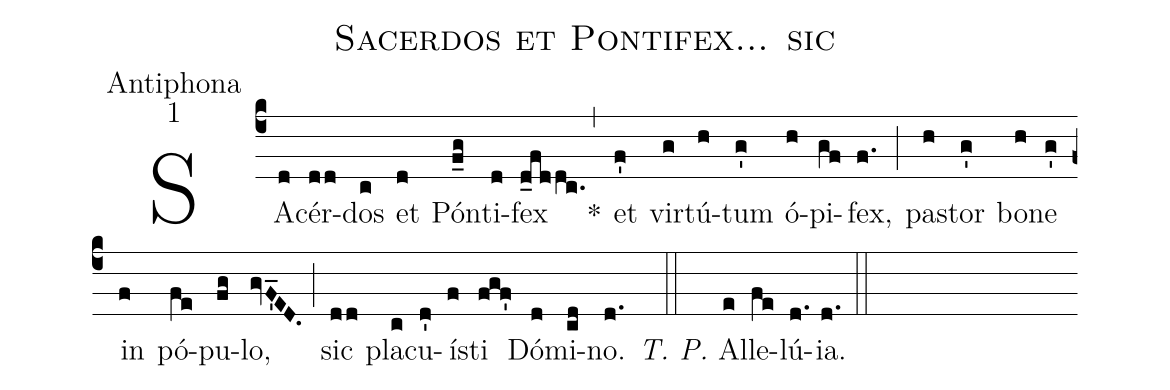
name:Sacerdos et Pontifex... sic;
office-part:Antiphona;
mode:1;
%%
(c4) SA(d)cér(dd)dos(c) et(d) Pón(f_g)ti(d)fex(d_fddc.) <clear>*(,) et(f') vir(g)tú(h)tum(g') ó(h)pi(gf)fex,(f.) (;) pa(h)stor(g') bo(h)ne(g') in(f) pó(fe)pu(fg)lo,(gvF'_ED.) (;) sic(dd) pla(c)cu(d')í(f)sti(fgf') Dó(d)mi(cd)no.(d.) (::) <i>T. P.</i> Al(e)le(fe)lú(d.){ia}.(d.) (::)
